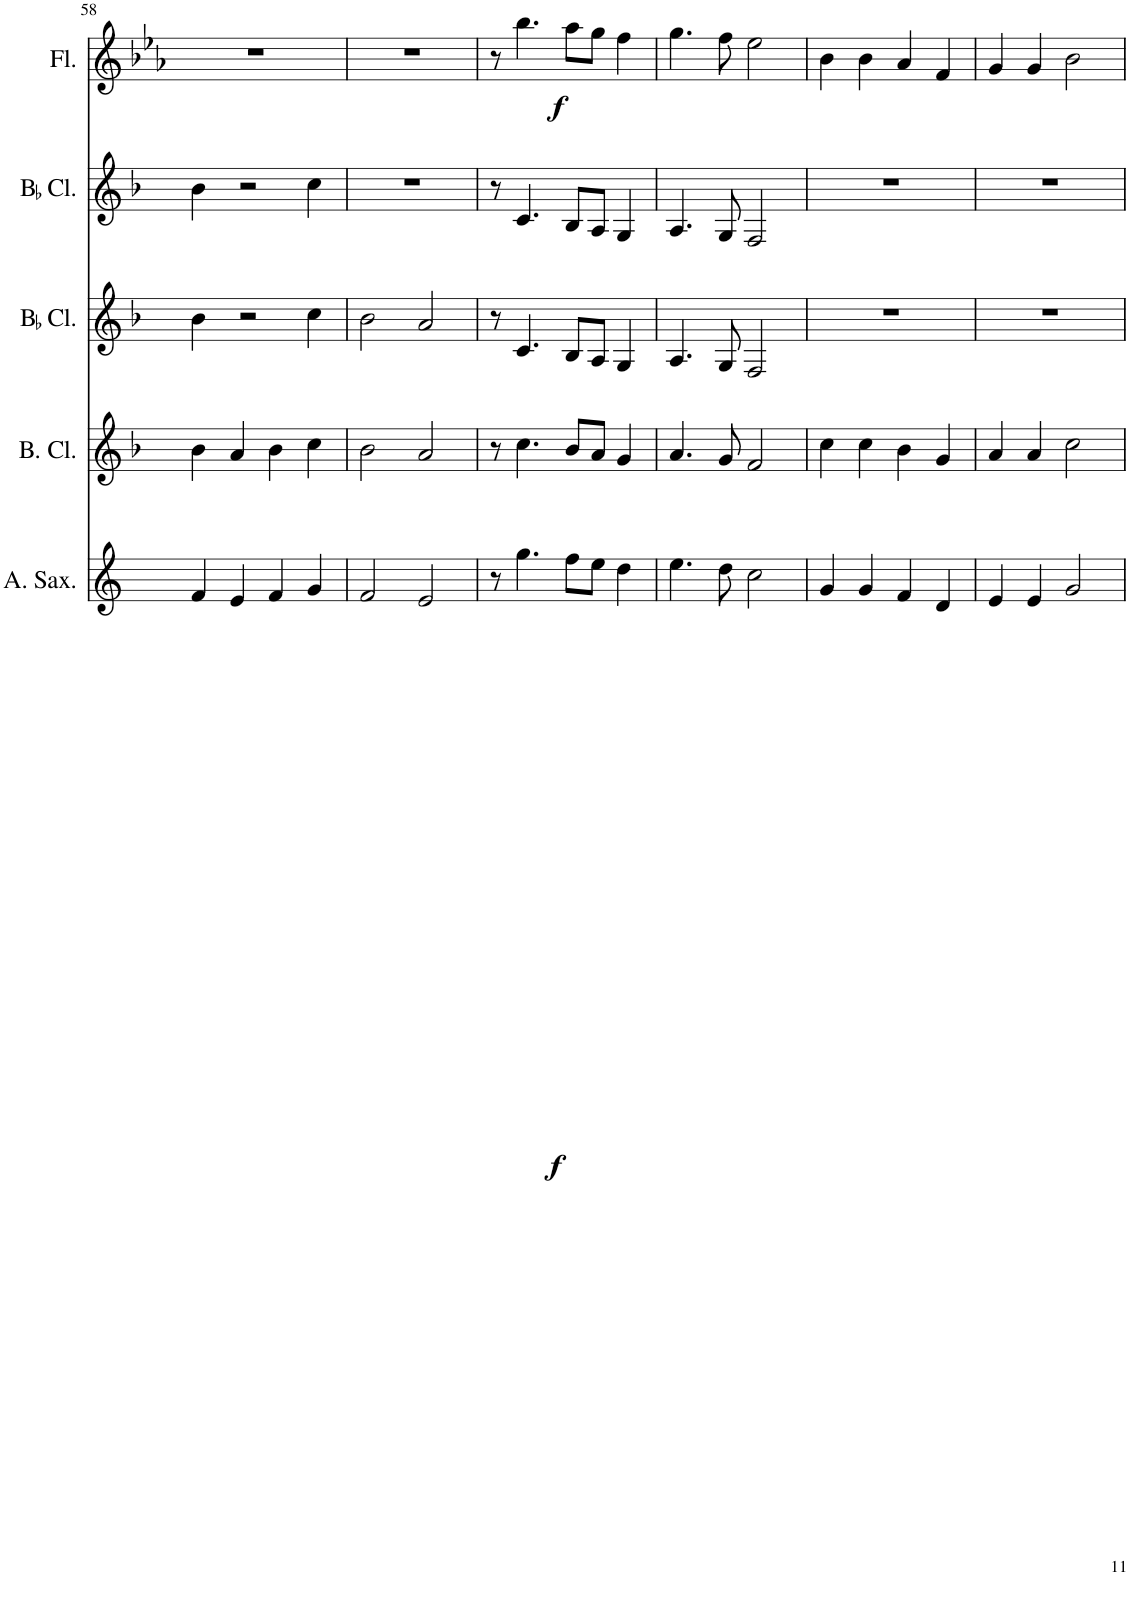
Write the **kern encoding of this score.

**kern	**dynam	**kern	**kern	**kern	**kern	**dynam
*part5	*part5	*part4	*part3	*part2	*part1	*part1
*staff5	*staff5	*staff4	*staff3	*staff2	*staff1	*staff1
*I"Alto Saxophone	*	*I"Bass Clarinet	*I"BaccidentalFlat Clarinet	*I"BaccidentalFlat Clarinet	*I"Flute	*
*I'A. Sax.	*	*I'B. Cl.	*I'BaccidentalFlat Cl.	*I'BaccidentalFlat Cl.	*I'Fl.	*
!!LO:PB:g=z
*clefG2	*	*clefG2	*clefG2	*clefG2	*clefG2	*
*Trd5c9	*	*Trd8c14	*Trd1c2	*Trd1c2	*	*
*k[]	*	*k[b-]	*k[b-]	*k[b-]	*k[b-e-a-]	*
*M4/4	*	*M4/4	*M4/4	*M4/4	*M4/4	*
*met(c)	*	*met(c)	*met(c)	*met(c)	*met(c)	*
=58	=58	=58	=58	=58	=58	=58
4f/	.	4b-\	4b-\	4b-\	1r	.
!	!LO:HP:b	!	!	!	!	!
4e/	<	4a/	2r	2r	.	.
4f/	.	4b-\	.	.	.	.
4g/	.	4cc\	4cc\	4cc\	.	.
.	[	.	.	.	.	.
=59	=59	=59	=59	=59	=59	=59
2f/	.	2b-\	2b-\	1r	1r	.
2e/	.	2a/	2a/	.	.	.
=60	=60	=60	=60	=60	=60	=60
8r	.	8r	8r	8r	8r	.
!	!LO:DY:b	!	!	!	!	!LO:DY:b
4.gg\	f	4.cc\	4.c/	4.c/	4.bb-\	f
8ff\L	.	8b-/L	8B-/L	8B-/L	8aa-\L	.
8ee\J	.	8a/J	8A/J	8A/J	8gg\J	.
4dd\	.	4g/	4G/	4G/	4ff\	.
=61	=61	=61	=61	=61	=61	=61
4.ee\	.	4.a/	4.A/	4.A/	4.gg\	.
8dd\	.	8g/	8G/	8G/	8ff\	.
2cc\	.	2f/	2F/	2F/	2ee-\	.
=62	=62	=62	=62	=62	=62	=62
4g/	.	4cc\	1r	1r	4b-\	.
4g/	.	4cc\	.	.	4b-\	.
4f/	.	4b-\	.	.	4a-/	.
4d/	.	4g/	.	.	4f/	.
=63	=63	=63	=63	=63	=63	=63
4e/	.	4a/	1r	1r	4g/	.
4e/	.	4a/	.	.	4g/	.
2g/	.	2cc\	.	.	2b-\	.
=	=	=	=	=	=	=
*-	*-	*-	*-	*-	*-	*-
